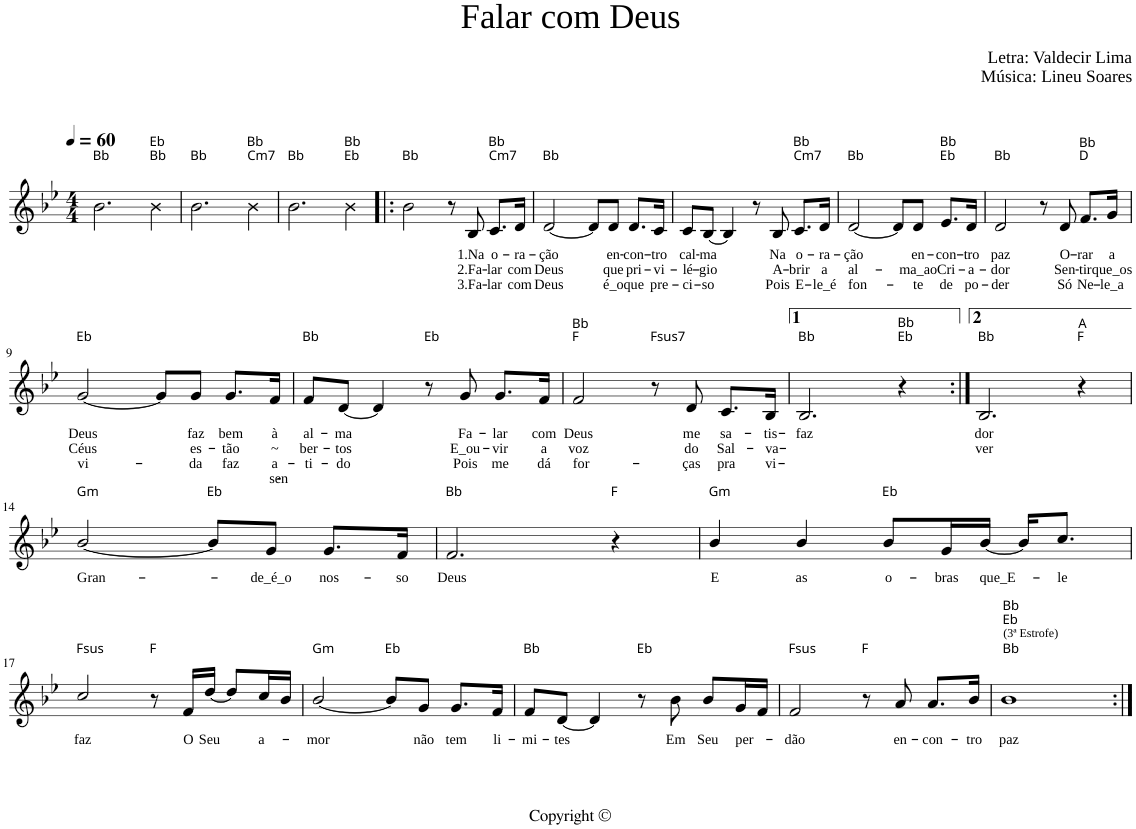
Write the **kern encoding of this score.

**kern	**text	**text	**text	**text
*part1	*part1	*part1	*part1	*part1
*staff1	*staff1	*staff1	*staff1	*staff1
*I"P1	*	*	*	*
*clefG2	*	*	*	*
*k[b-e-]	*	*	*	*
*B-:	*	*	*	*
*M4/4	*	*	*	*
*MM60	*	*	*	*
=1	=1	=1	=1	=1
!LO:TX:a:t=Bb	!	!	!	!
2.b-\	.	.	.	.
!LO:TX:a:t=Bb	!	!	!	!
!LO:TX:a:t=Eb	!	!	!	!
4b-\	.	.	.	.
=2	=2	=2	=2	=2
!LO:TX:a:t=Bb	!	!	!	!
2.b-\	.	.	.	.
!LO:TX:a:t=Cm7	!	!	!	!
!LO:TX:a:t=Bb	!	!	!	!
4b-\	.	.	.	.
=3	=3	=3	=3	=3
!LO:TX:a:t=Bb	!	!	!	!
2.b-\	.	.	.	.
!LO:TX:a:t=Eb	!	!	!	!
!LO:TX:a:t=Bb	!	!	!	!
4b-\	.	.	.	.
=4!|:	=4!|:	=4!|:	=4!|:	=4!|:
!LO:TX:a:t=Bb	!	!	!	!
2b-\	.	.	.	.
8r	.	.	.	.
!	!LO:LY:b	!LO:LY:b	!LO:LY:b	!
8B-/	1.Na	2.Fa-	3.Fa-	.
!LO:TX:a:t=Cm7	!	!	!	!
!LO:TX:a:t=Bb	!	!	!	!
!	!LO:LY:b	!LO:LY:b	!LO:LY:b	!
8.c/L	o-	-lar	-lar	.
!	!LO:LY:b	!LO:LY:b	!LO:LY:b	!
16d/Jk	-ra-	com	com	.
=5	=5	=5	=5	=5
!LO:TX:a:t=Bb	!	!	!	!
!	!LO:LY:b	!LO:LY:b	!LO:LY:b	!
[2d/	-ção	Deus	Deus	.
8d/L]	.	.	.	.
!	!LO:LY:b	!LO:LY:b	!LO:LY:b	!
8d/J	en-	que	é_o	.
!	!LO:LY:b	!LO:LY:b	!LO:LY:b	!
8.d/L	-con-	pri-	que	.
!	!LO:LY:b	!LO:LY:b	!LO:LY:b	!
16c/Jk	-tro	-vi-	pre-	.
=6	=6	=6	=6	=6
!	!LO:LY:b	!LO:LY:b	!LO:LY:b	!
8c/L	cal-	-lé-	-ci-	.
!	!LO:LY:b	!LO:LY:b	!LO:LY:b	!
[8B-/J	-ma	-gio	-so	.
4B-/]	.	.	.	.
8r	.	.	.	.
!	!LO:LY:b	!LO:LY:b	!LO:LY:b	!
8B-/	Na	A-	Pois	.
!LO:TX:a:t=Cm7	!	!	!	!
!LO:TX:a:t=Bb	!	!	!	!
!	!LO:LY:b	!LO:LY:b	!LO:LY:b	!
8.c/L	o-	-brir	E-	.
!	!LO:LY:b	!LO:LY:b	!LO:LY:b	!
16d/Jk	-ra-	a	-le_é	.
=7	=7	=7	=7	=7
!LO:TX:a:t=Bb	!	!	!	!
!	!LO:LY:b	!LO:LY:b	!LO:LY:b	!
[2d/	-ção	al-	fon-	.
8d/L]	.	.	.	.
!	!LO:LY:b	!LO:LY:b	!LO:LY:b	!
8d/J	en-	-ma_ao	-te	.
!LO:TX:a:t=Eb	!	!	!	!
!LO:TX:a:t=Bb	!	!	!	!
!	!LO:LY:b	!LO:LY:b	!LO:LY:b	!
8.e-/L	-con-	Cri-	de	.
!	!LO:LY:b	!LO:LY:b	!LO:LY:b	!
16d/Jk	-tro	-a-	po-	.
=8	=8	=8	=8	=8
!LO:TX:a:t=Bb	!	!	!	!
!	!LO:LY:b	!LO:LY:b	!LO:LY:b	!
2d/	paz	-dor	-der	.
8r	.	.	.	.
!	!LO:LY:b	!LO:LY:b	!LO:LY:b	!
8d/	O-	Sen-	Só	.
!LO:TX:a:t=D	!	!	!	!
!LO:TX:a:t=Bb	!	!	!	!
!	!LO:LY:b	!LO:LY:b	!LO:LY:b	!
8.f/L	-rar	-tir	Ne-	.
!	!LO:LY:b	!LO:LY:b	!LO:LY:b	!
16g/Jk	a	que_os	-le_a	.
!!LO:LB:g=z
=9	=9	=9	=9	=9
!LO:TX:a:t=Eb	!	!	!	!
!	!LO:LY:b	!LO:LY:b	!LO:LY:b	!
[2g/	Deus	Céus	vi-	.
8g/L]	.	.	.	.
!	!LO:LY:b	!LO:LY:b	!LO:LY:b	!
8g/J	faz	es-	-da	.
!	!LO:LY:b	!LO:LY:b	!LO:LY:b	!
8.g/L	bem	-tão	faz	.
!	!LO:LY:b	!LO:LY:b	!LO:LY:b	!LO:LY:b
16f/Jk	à	~	a-	sen-
=10	=10	=10	=10	=10
!LO:TX:a:t=Bb	!	!	!	!
!	!LO:LY:b	!LO:LY:b	!LO:LY:b	!
8f/L	al-	-ber-	-ti-	.
!	!LO:LY:b	!LO:LY:b	!LO:LY:b	!
[8d/J	-ma	-tos	-do	.
4d/]	.	.	.	.
!LO:TX:a:t=Eb	!	!	!	!
8r	.	.	.	.
!	!LO:LY:b	!LO:LY:b	!LO:LY:b	!
8g/	Fa-	E_ou-	Pois	.
!	!LO:LY:b	!LO:LY:b	!LO:LY:b	!
8.g/L	-lar	-vir	me	.
!	!LO:LY:b	!LO:LY:b	!LO:LY:b	!
16f/Jk	com	a	dá	.
=11	=11	=11	=11	=11
!LO:TX:a:t=F	!	!	!	!
!LO:TX:a:t=Bb	!	!	!	!
!	!LO:LY:b	!LO:LY:b	!LO:LY:b	!
2f/	Deus	voz	for-	.
!LO:TX:a:t=Fsus7	!	!	!	!
8r	.	.	.	.
!	!LO:LY:b	!LO:LY:b	!LO:LY:b	!
8d/	me	do	-ças	.
!	!LO:LY:b	!LO:LY:b	!LO:LY:b	!
8.c/L	sa-	Sal-	pra	.
!	!LO:LY:b	!LO:LY:b	!LO:LY:b	!
16B-/Jk	-tis-	-va-	vi-	.
=12	=12	=12	=12	=12
!LO:TX:a:t=Bb	!	!	!	!
!	!LO:LY:b	!	!	!
2.B-/	-faz	.	.	.
!LO:TX:a:t=Eb	!	!	!	!
!LO:TX:a:t=Bb	!	!	!	!
4r	.	.	.	.
=13:|!	=13:|!	=13:|!	=13:|!	=13:|!
!LO:TX:a:t=Bb	!	!	!	!
!	!LO:LY:b	!LO:LY:b	!	!
2.B-/	-dor	-ver	.	.
!LO:TX:a:t=F	!	!	!	!
!LO:TX:a:t=A	!	!	!	!
4r	.	.	.	.
!!LO:LB:g=z
=14	=14	=14	=14	=14
!LO:TX:a:t=Gm	!	!	!	!
!	!LO:LY:b	!	!	!
[2b-/	Gran-	.	.	.
!LO:TX:a:t=Eb	!	!	!	!
8b-/L]	.	.	.	.
!	!LO:LY:b	!	!	!
8g/J	-de_é_o	.	.	.
!	!LO:LY:b	!	!	!
8.g/L	nos-	.	.	.
!	!LO:LY:b	!	!	!
16f/Jk	-so	.	.	.
=15	=15	=15	=15	=15
!LO:TX:a:t=Bb	!	!	!	!
!	!LO:LY:b	!	!	!
2.f/	Deus	.	.	.
!LO:TX:a:t=F	!	!	!	!
4r	.	.	.	.
=16	=16	=16	=16	=16
!LO:TX:a:t=Gm	!	!	!	!
!	!LO:LY:b	!	!	!
4b-/	E	.	.	.
!	!LO:LY:b	!	!	!
4b-/	as	.	.	.
!LO:TX:a:t=Eb	!	!	!	!
!	!LO:LY:b	!	!	!
8b-/L	o-	.	.	.
!	!LO:LY:b	!	!	!
16g/L	-bras	.	.	.
!	!LO:LY:b	!	!	!
[16b-/JJ	que_E-	.	.	.
16b-/KL]	.	.	.	.
!	!LO:LY:b	!	!	!
8.cc/J	-le	.	.	.
!!LO:LB:g=z
=17	=17	=17	=17	=17
!LO:TX:a:t=Fsus	!	!	!	!
!	!LO:LY:b	!	!	!
2cc/	faz	.	.	.
!LO:TX:a:t=F	!	!	!	!
8r	.	.	.	.
!	!LO:LY:b	!	!	!
16f/LL	O	.	.	.
!	!LO:LY:b	!	!	!
[16dd/JJ	Seu	.	.	.
8dd/L]	.	.	.	.
!	!LO:LY:b	!	!	!
16cc/L	a-	.	.	.
16b-/JJ	.	.	.	.
=18	=18	=18	=18	=18
!LO:TX:a:t=Gm	!	!	!	!
!	!LO:LY:b	!	!	!
[2b-/	-mor	.	.	.
!LO:TX:a:t=Eb	!	!	!	!
8b-/L]	.	.	.	.
!	!LO:LY:b	!	!	!
8g/J	não	.	.	.
!	!LO:LY:b	!	!	!
8.g/L	tem	.	.	.
!	!LO:LY:b	!	!	!
16f/Jk	li-	.	.	.
=19	=19	=19	=19	=19
!LO:TX:a:t=Bb	!	!	!	!
!	!LO:LY:b	!	!	!
8f/L	-mi-	.	.	.
!	!LO:LY:b	!	!	!
[8d/J	-tes	.	.	.
4d/]	.	.	.	.
!LO:TX:a:t=Eb	!	!	!	!
8r	.	.	.	.
!	!LO:LY:b	!	!	!
8b-\	Em	.	.	.
!	!LO:LY:b	!	!	!
8b-/L	Seu	.	.	.
!	!LO:LY:b	!	!	!
16g/L	per-	.	.	.
16f/JJ	.	.	.	.
=20	=20	=20	=20	=20
!LO:TX:a:t=Fsus	!	!	!	!
!	!LO:LY:b	!	!	!
2f/	-dão	.	.	.
!LO:TX:a:t=F	!	!	!	!
8r	.	.	.	.
!	!LO:LY:b	!	!	!
8a/	en-	.	.	.
!	!LO:LY:b	!	!	!
8.a/L	-con-	.	.	.
!	!LO:LY:b	!	!	!
16b-/Jk	-tro	.	.	.
=21	=21	=21	=21	=21
!LO:TX:a:t=Bb	!	!	!	!
!LO:TX:a:t=(3ª Estrofe)	!	!	!	!
!LO:TX:a:t=Eb	!	!	!	!
!LO:TX:a:t=Bb	!	!	!	!
!	!LO:LY:b	!	!	!
1b-	paz	.	.	.
=:|!	=:|!	=:|!	=:|!	=:|!
*-	*-	*-	*-	*-
